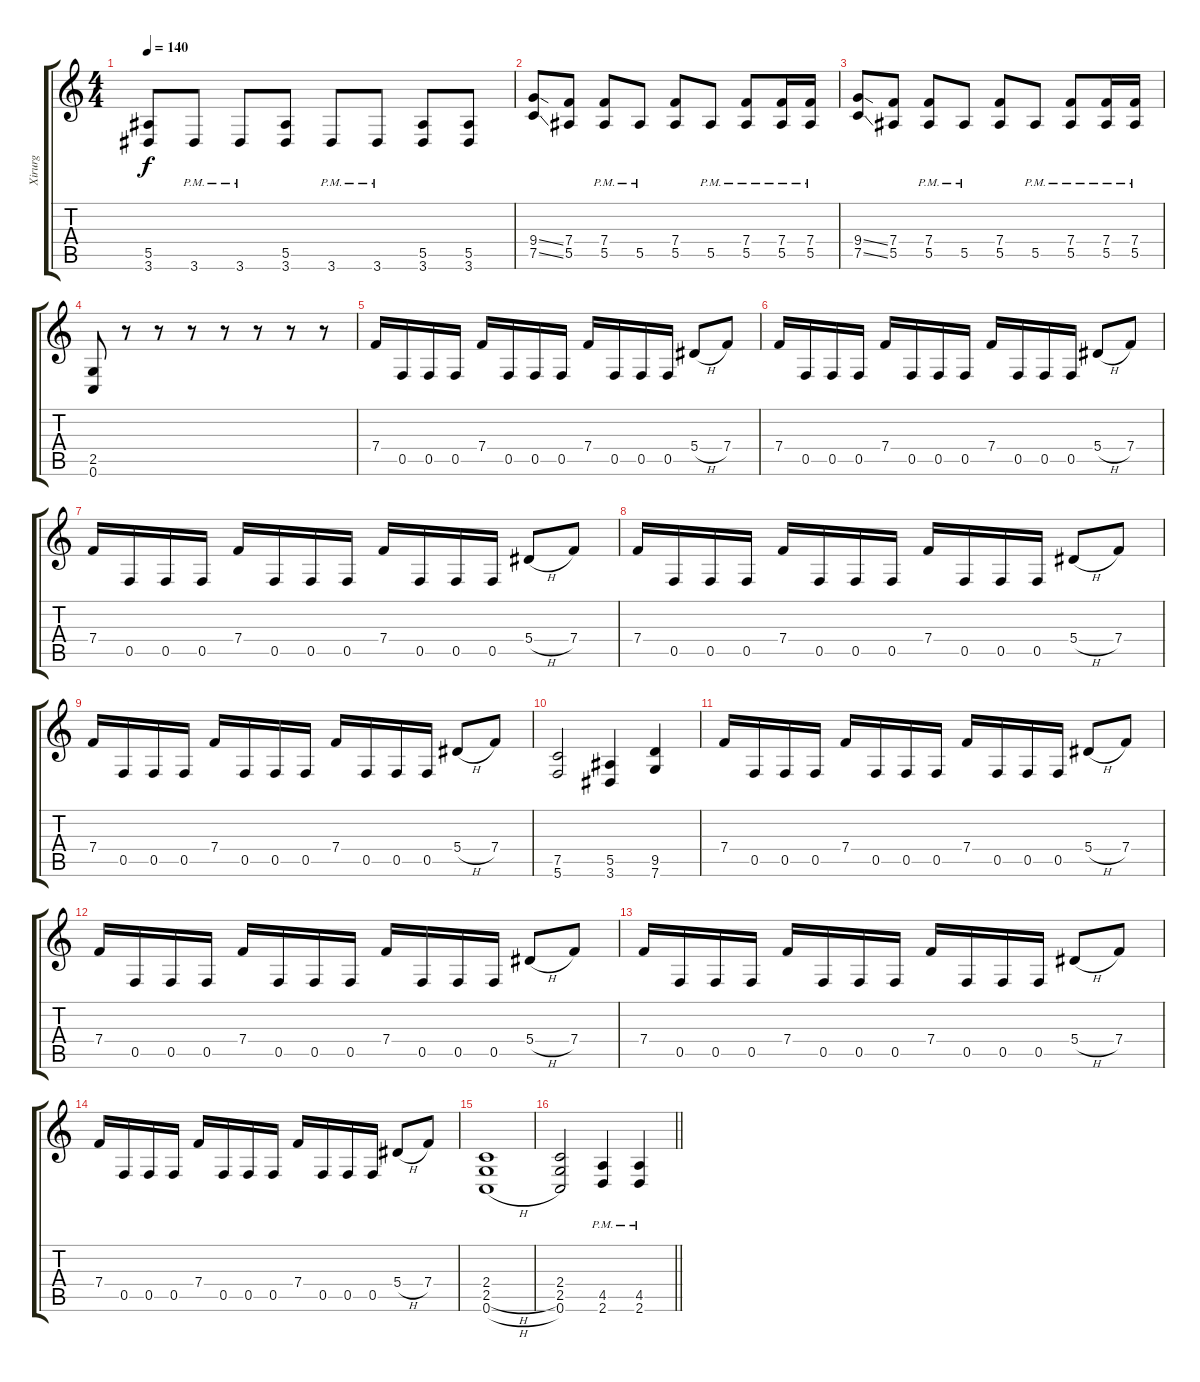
\track ("Xirurg " "Xirurg ") {instrument distortionguitar}
\staff {score tabs}
\tuning (C4 G3 Eb3 Bb2 F2 C2) {hide}
\ts (4 4)
\tempo 140
\clef g2
\ks c
(5.5 3.6).8{dy f} 3.6{pm}.8 3.6{pm}.8 (5.5 3.6).8 3.6{pm}.8 3.6{pm}.8 (5.5 3.6).8 (5.5 3.6).8 |
(9.4{ss} 7.5{ss}).8 (7.4 5.5).8 (7.4{pm} 5.5{pm}).8 5.5{pm}.8 (7.4 5.5).8 5.5{pm}.8 (7.4{pm} 5.5{pm}).8 (7.4{pm} 5.5{pm}).16 (7.4{pm} 5.5{pm}).16 |
(9.4{ss} 7.5{ss}).8 (7.4 5.5).8 (7.4{pm} 5.5{pm}).8 5.5{pm}.8 (7.4 5.5).8 5.5{pm}.8 (7.4{pm} 5.5{pm}).8 (7.4{pm} 5.5{pm}).16 (7.4{pm} 5.5{pm}).16 |
(2.5 0.6).8 r.8 r.8 r.8 r.8 r.8 r.8 r.8 |
7.4.16 0.5.16 0.5.16 0.5.16 7.4.16 0.5.16 0.5.16 0.5.16 7.4.16 0.5.16 0.5.16 0.5.16 5.4{h}.8 7.4.8 |
7.4.16 0.5.16 0.5.16 0.5.16 7.4.16 0.5.16 0.5.16 0.5.16 7.4.16 0.5.16 0.5.16 0.5.16 5.4{h}.8 7.4.8 |
7.4.16 0.5.16 0.5.16 0.5.16 7.4.16 0.5.16 0.5.16 0.5.16 7.4.16 0.5.16 0.5.16 0.5.16 5.4{h}.8 7.4.8 |
7.4.16 0.5.16 0.5.16 0.5.16 7.4.16 0.5.16 0.5.16 0.5.16 7.4.16 0.5.16 0.5.16 0.5.16 5.4{h}.8 7.4.8 |
7.4.16 0.5.16 0.5.16 0.5.16 7.4.16 0.5.16 0.5.16 0.5.16 7.4.16 0.5.16 0.5.16 0.5.16 5.4{h}.8 7.4.8 |
(7.5 5.6).2 (5.5 3.6).4 (9.5 7.6).4 |
7.4.16 0.5.16 0.5.16 0.5.16 7.4.16 0.5.16 0.5.16 0.5.16 7.4.16 0.5.16 0.5.16 0.5.16 5.4{h}.8 7.4.8 |
7.4.16 0.5.16 0.5.16 0.5.16 7.4.16 0.5.16 0.5.16 0.5.16 7.4.16 0.5.16 0.5.16 0.5.16 5.4{h}.8 7.4.8 |
7.4.16 0.5.16 0.5.16 0.5.16 7.4.16 0.5.16 0.5.16 0.5.16 7.4.16 0.5.16 0.5.16 0.5.16 5.4{h}.8 7.4.8 |
7.4.16 0.5.16 0.5.16 0.5.16 7.4.16 0.5.16 0.5.16 0.5.16 7.4.16 0.5.16 0.5.16 0.5.16 5.4{h}.8 7.4.8 |
(2.4 2.5{h} 0.6{h}).1 |
\barLineRight lightlight
(2.4 2.5 0.6).2 (4.5{pm} 2.6{pm}).4 (4.5{pm} 2.6{pm}).4
